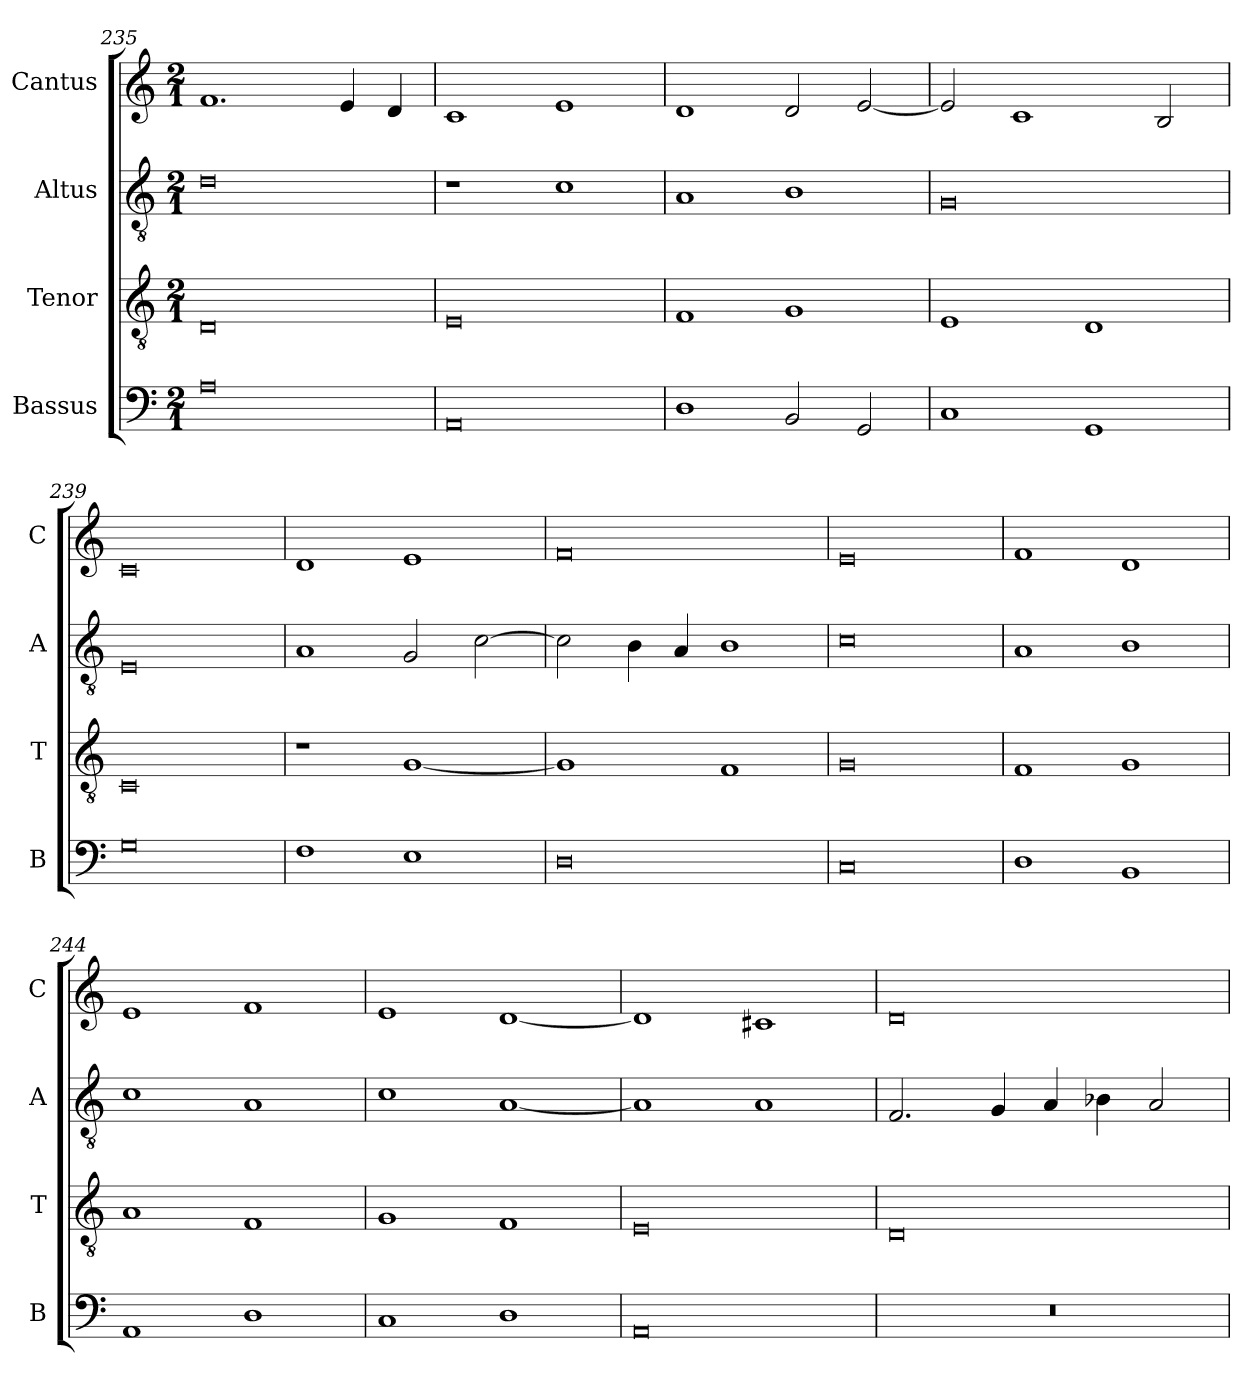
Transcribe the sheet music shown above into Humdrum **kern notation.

**kern	**kern	**kern	**kern
*part4	*part3	*part2	*part1
*staff4	*staff3	*staff2	*staff1
*I"Bassus	*I"Tenor	*I"Altus	*I"Cantus
*I'B	*I'T	*I'A	*I'C
*clefF4	*clefGv2	*clefGv2	*clefG2
*k[]	*k[]	*k[]	*k[]
*M2/1	*M2/1	*M2/1	*M2/1
=235	=235	=235	=235
0A	0D	0d	1.f
.	.	.	4e
.	.	.	4d
=236	=236	=236	=236
0AA	0E	1r	1c
.	.	1c	1e
=237	=237	=237	=237
1D	1F	1A	1d
2BB	1G	1B	2d
2GG	.	.	[2e
=238	=238	=238	=238
1C	1E	0G	2e]
.	.	.	1c
1GG	1D	.	.
.	.	.	2B
=239	=239	=239	=239
0G	0C	0E	0c
=240	=240	=240	=240
1F	1r	1A	1d
1E	[1G	2G	1e
.	.	[2c	.
=241	=241	=241	=241
0D	1G]	2c]	0f
.	.	4B	.
.	.	4A	.
.	1F	1B	.
=242	=242	=242	=242
0C	0G	0c	0e
=243	=243	=243	=243
1D	1F	1A	1f
1BB	1G	1B	1d
=244	=244	=244	=244
1AA	1A	1c	1e
1D	1F	1A	1f
=245	=245	=245	=245
1C	1G	1c	1e
1D	1F	[1A	[1d
=246	=246	=246	=246
0AA	0E	1A]	1d]
.	.	1A	1c#X
=247	=247	=247	=247
0r	0D	2.F	0d
.	.	4G	.
.	.	4A	.
.	.	4B-X	.
.	.	2A	.
=	=	=	=
*-	*-	*-	*-
